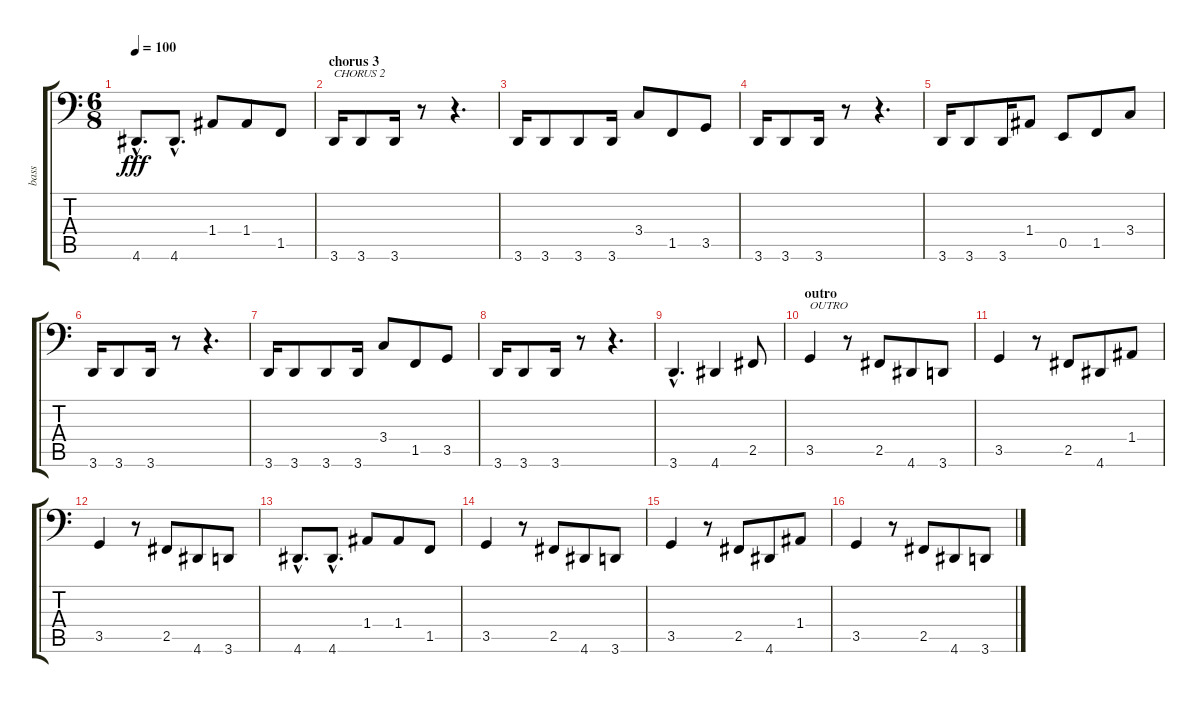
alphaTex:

\track ("bass" "bass") {instrument electricbassfinger}
\staff {score tabs}
\tuning (C3 G2 D2 A1 E1 B0) {hide}
\ts (6 8)
\tempo 100
\clef f4
\ks c
4.6{hac}.8{d dy fff} 4.6{hac}.8{d} 1.4.8 1.4.8 1.5.8 |
\section ("" "chorus 3")
3.6.16{txt "CHORUS 2"} 3.6.8 3.6.16 r.8 r.4{d} |
3.6.16 3.6.8 3.6.8 3.6.16 3.4.8 1.5.8 3.5.8 |
3.6.16 3.6.8 3.6.16 r.8 r.4{d} |
3.6.16 3.6.8 3.6.16 1.4.8 0.5.8 1.5.8 3.4.8 |
3.6.16 3.6.8 3.6.16 r.8 r.4{d} |
3.6.16 3.6.8 3.6.8 3.6.16 3.4.8 1.5.8 3.5.8 |
3.6.16 3.6.8 3.6.16 r.8 r.4{d} |
3.6{hac}.4{d} 4.6.4 2.5.8 |
\section ("" "outro")
3.5.4{txt "OUTRO"} r.8 2.5.8 4.6.8 3.6.8 |
3.5.4 r.8 2.5.8 4.6.8 1.4.8 |
3.5.4 r.8 2.5.8 4.6.8 3.6.8 |
4.6{hac}.8{d} 4.6{hac}.8{d} 1.4.8 1.4.8 1.5.8 |
3.5.4 r.8 2.5.8 4.6.8 3.6.8 |
3.5.4 r.8 2.5.8 4.6.8 1.4.8 |
3.5.4 r.8 2.5.8 4.6.8 3.6.8
